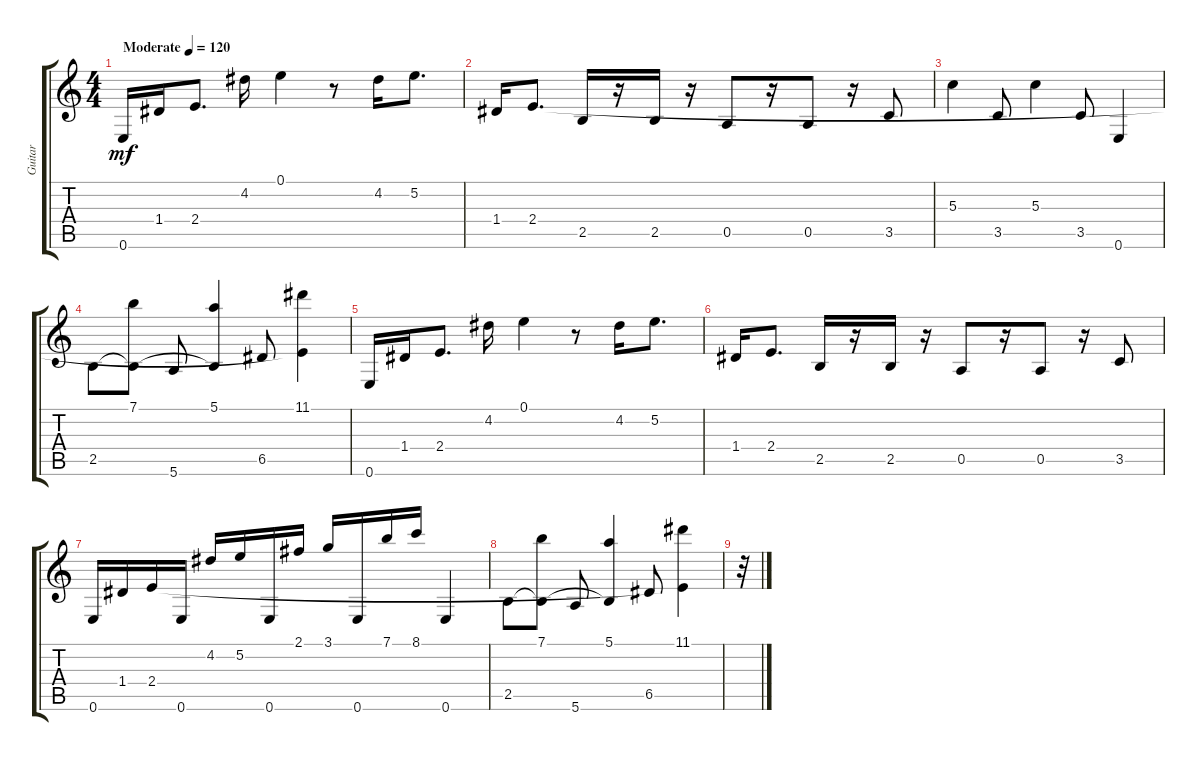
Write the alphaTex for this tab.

\track ("Guitar" "Guitar") {instrument overdrivenguitar}
\staff {score tabs}
\tuning (E4 B3 G3 D3 A2 E2) {hide}
\ts (4 4)
\tempo (120 "Moderate")
\clef g2
\ks c
0.6.16{dy mf instrument overdrivenguitar} 1.4.16 2.4.8{d} 4.2.16 0.1.4 r.8 4.2.16 5.2.8{d} |
1.4.16 2.4.8{d} 2.5.16 r.16 2.5.16 r.16 0.5.8 r.16 0.5.8 r.16 3.5.8 |
5.3.4 3.5.8 5.3.4 3.5.8 0.6.4 |
2.5.8 (7.1 2.5{t}).8 5.6.8 (5.1 2.5{t}).4 6.5.8 (11.1 2.4{t}).4 |
0.6.16 1.4.16 2.4.8{d} 4.2.16 0.1.4 r.8 4.2.16 5.2.8{d} |
1.4.16 2.4.8{d} 2.5.16 r.16 2.5.16 r.16 0.5.8 r.16 0.5.8 r.16 3.5.8 |
0.6.16 1.4.16 2.4.16 0.6.16 4.2.16 5.2.16 0.6.16 2.1.16 3.1.16 0.6.16 7.1.16 8.1.16 0.6.4 |
2.5.8 (7.1 2.5{t}).8 5.6.8 (5.1 2.5{t}).4 6.5.8 (11.1 2.4{t}).4 |
r.32
